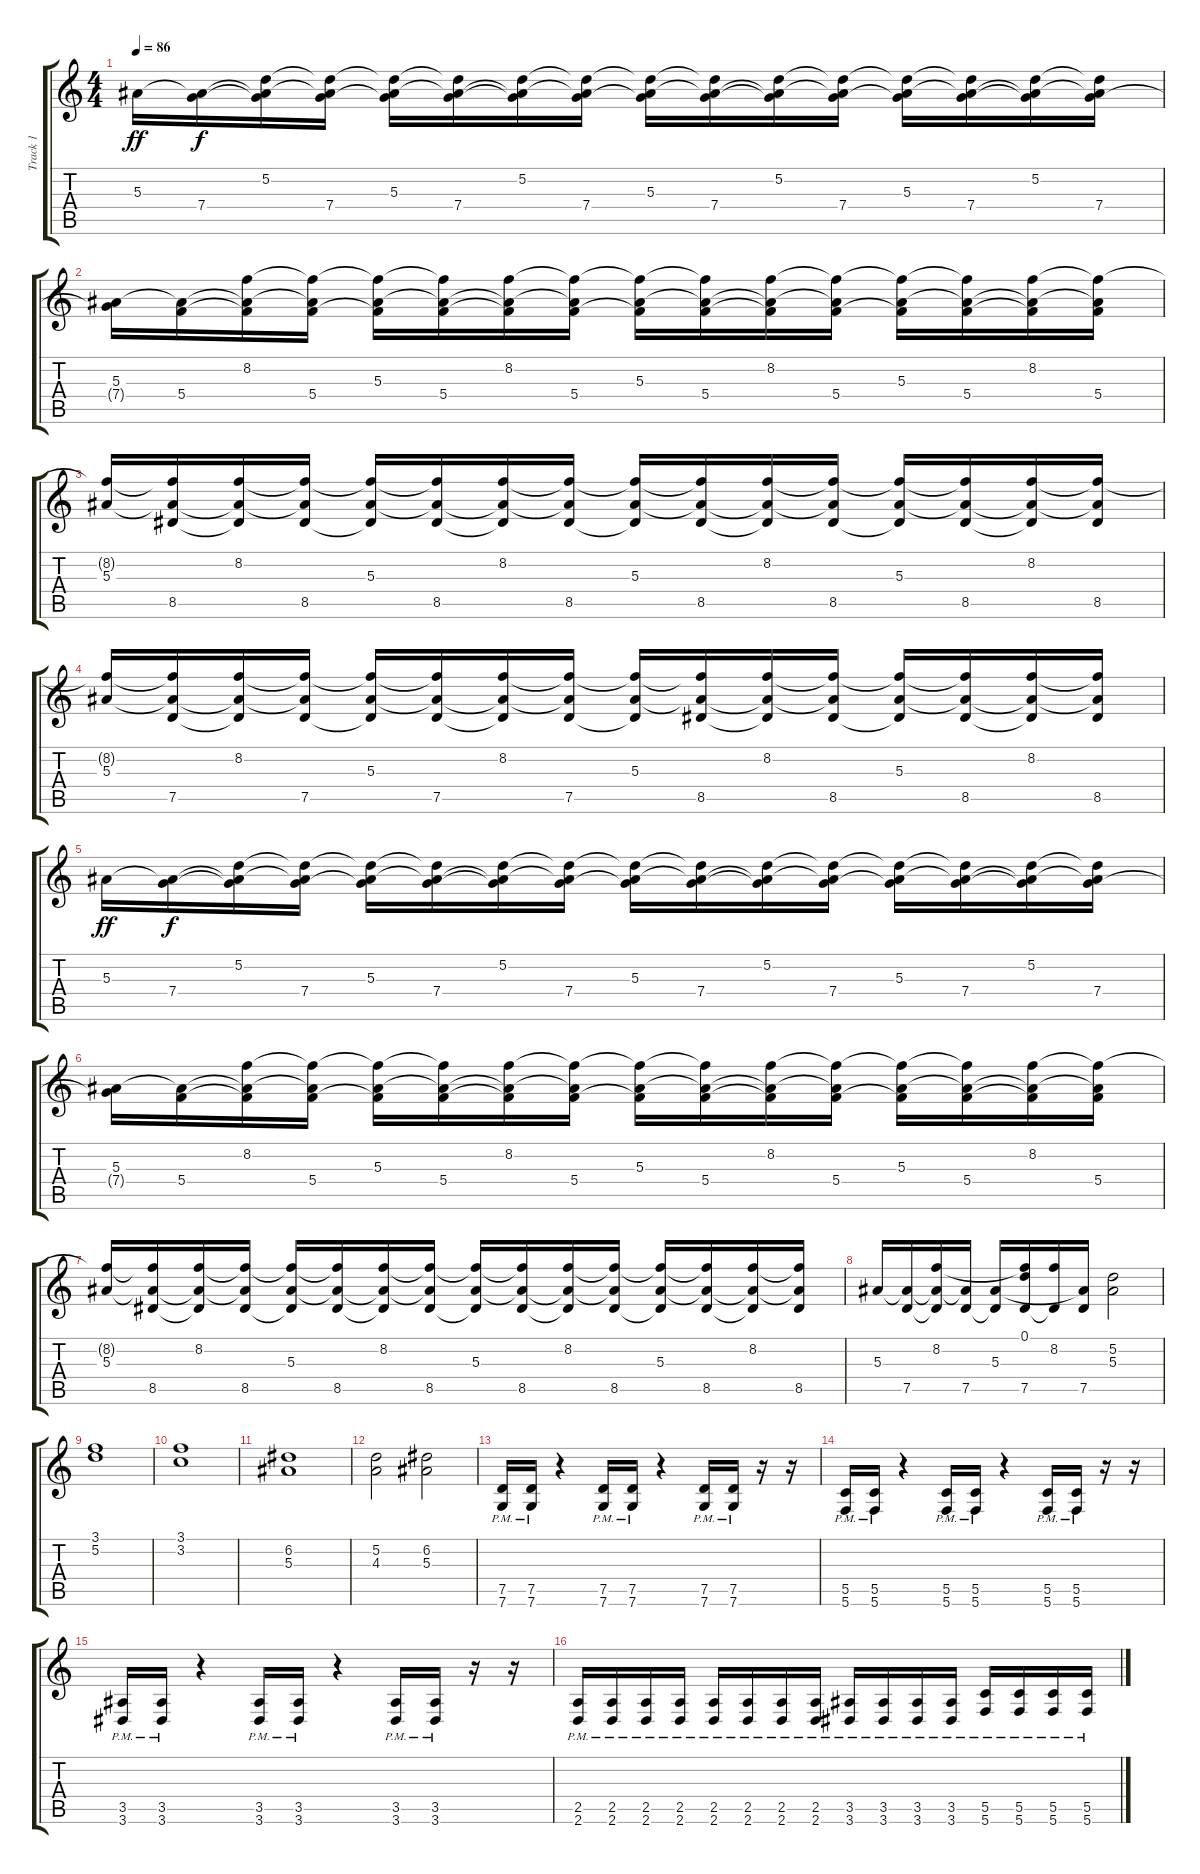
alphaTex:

\track ("Track 1" "Track 1") {instrument overdrivenguitar}
\staff {score tabs}
\tuning (D4 A3 F3 C3 G2 C2) {hide}
\ts (4 4)
\tempo 86
\clef g2
\ks c
5.3.16{dy ff instrument overdrivenguitar} (5.3{t} 7.4).16{dy f} (5.2 5.3{t} 7.4{t}).16 (5.2{t} 5.3{t} 7.4).16 (5.2{t} 5.3 7.4{t}).16 (5.2{t} 5.3{t} 7.4).16 (5.2 5.3{t} 7.4{t}).16 (5.2{t} 5.3{t} 7.4).16 (5.2{t} 5.3 7.4{t}).16 (5.2{t} 5.3{t} 7.4).16 (5.2 5.3{t} 7.4{t}).16 (5.2{t} 5.3{t} 7.4).16 (5.2{t} 5.3 7.4{t}).16 (5.2{t} 5.3{t} 7.4).16 (5.2 5.3{t} 7.4{t}).16 (5.2{t} 5.3{t} 7.4).16 |
(5.3 7.4{t}).16 (5.3{t} 5.4).16 (8.2 5.3{t} 5.4{t}).16 (8.2{t} 5.3{t} 5.4).16 (8.2{t} 5.3 5.4{t}).16 (8.2{t} 5.3{t} 5.4).16 (8.2 5.3{t} 5.4{t}).16 (8.2{t} 5.3{t} 5.4).16 (8.2{t} 5.3 5.4{t}).16 (8.2{t} 5.3{t} 5.4).16 (8.2 5.3{t} 5.4{t}).16 (8.2{t} 5.3{t} 5.4).16 (8.2{t} 5.3 5.4{t}).16 (8.2{t} 5.3{t} 5.4).16 (8.2 5.3{t} 5.4{t}).16 (8.2{t} 5.3{t} 5.4).16 |
(8.2{t} 5.3).16 (8.2{t} 5.3{t} 8.5).16 (8.2 5.3{t} 8.5{t}).16 (8.2{t} 5.3{t} 8.5).16 (8.2{t} 5.3 8.5{t}).16 (8.2{t} 5.3{t} 8.5).16 (8.2 5.3{t} 8.5{t}).16 (8.2{t} 5.3{t} 8.5).16 (8.2{t} 5.3 8.5{t}).16 (8.2{t} 5.3{t} 8.5).16 (8.2 5.3{t} 8.5{t}).16 (8.2{t} 5.3{t} 8.5).16 (8.2{t} 5.3 8.5{t}).16 (8.2{t} 5.3{t} 8.5).16 (8.2 5.3{t} 8.5{t}).16 (8.2{t} 5.3{t} 8.5).16 |
(8.2{t} 5.3).16 (8.2{t} 5.3{t} 7.5).16 (8.2 5.3{t} 7.5{t}).16 (8.2{t} 5.3{t} 7.5).16 (8.2{t} 5.3 7.5{t}).16 (8.2{t} 5.3{t} 7.5).16 (8.2 5.3{t} 7.5{t}).16 (8.2{t} 5.3{t} 7.5).16 (8.2{t} 5.3 7.5{t}).16 (8.2{t} 5.3{t} 8.5).16 (8.2 5.3{t} 8.5{t}).16 (8.2{t} 5.3{t} 8.5).16 (8.2{t} 5.3 8.5{t}).16 (8.2{t} 5.3{t} 8.5).16 (8.2 5.3{t} 8.5{t}).16 (8.2{t} 5.3{t} 8.5).16 |
5.3.16{dy ff} (5.3{t} 7.4).16{dy f} (5.2 5.3{t} 7.4{t}).16 (5.2{t} 5.3{t} 7.4).16 (5.2{t} 5.3 7.4{t}).16 (5.2{t} 5.3{t} 7.4).16 (5.2 5.3{t} 7.4{t}).16 (5.2{t} 5.3{t} 7.4).16 (5.2{t} 5.3 7.4{t}).16 (5.2{t} 5.3{t} 7.4).16 (5.2 5.3{t} 7.4{t}).16 (5.2{t} 5.3{t} 7.4).16 (5.2{t} 5.3 7.4{t}).16 (5.2{t} 5.3{t} 7.4).16 (5.2 5.3{t} 7.4{t}).16 (5.2{t} 5.3{t} 7.4).16 |
(5.3 7.4{t}).16 (5.3{t} 5.4).16 (8.2 5.3{t} 5.4{t}).16 (8.2{t} 5.3{t} 5.4).16 (8.2{t} 5.3 5.4{t}).16 (8.2{t} 5.3{t} 5.4).16 (8.2 5.3{t} 5.4{t}).16 (8.2{t} 5.3{t} 5.4).16 (8.2{t} 5.3 5.4{t}).16 (8.2{t} 5.3{t} 5.4).16 (8.2 5.3{t} 5.4{t}).16 (8.2{t} 5.3{t} 5.4).16 (8.2{t} 5.3 5.4{t}).16 (8.2{t} 5.3{t} 5.4).16 (8.2 5.3{t} 5.4{t}).16 (8.2{t} 5.3{t} 5.4).16 |
(8.2{t} 5.3).16 (8.2{t} 5.3{t} 8.5).16 (8.2 5.3{t} 8.5{t}).16 (8.2{t} 5.3{t} 8.5).16 (8.2{t} 5.3 8.5{t}).16 (8.2{t} 5.3{t} 8.5).16 (8.2 5.3{t} 8.5{t}).16 (8.2{t} 5.3{t} 8.5).16 (8.2{t} 5.3 8.5{t}).16 (8.2{t} 5.3{t} 8.5).16 (8.2 5.3{t} 8.5{t}).16 (8.2{t} 5.3{t} 8.5).16 (8.2{t} 5.3 8.5{t}).16 (8.2{t} 5.3{t} 8.5).16 (8.2 5.3{t} 8.5{t}).16 (8.2{t} 5.3{t} 8.5).16 |
5.3.16 (5.3{t} 7.5).16 (8.2 5.3{t} 7.5{t}).16 (5.3{t} 7.5).16 (5.3 7.5{t}).16 (0.1 8.2{t} 7.5).16 (8.2 7.5{t}).16 (5.3{t} 7.5).16 (5.2 5.3).2 |
(3.1 5.2).1{instrument electricguitarclean} |
(3.1 3.2).1 |
(6.2 5.3).1 |
(5.2 4.3).2 (6.2 5.3).2 |
(7.5{pm} 7.6{pm}).16{instrument overdrivenguitar} (7.5{pm} 7.6{pm}).16 r.4 (7.5{pm} 7.6{pm}).16 (7.5{pm} 7.6{pm}).16 r.4 (7.5{pm} 7.6{pm}).16 (7.5{pm} 7.6{pm}).16 r.16 r.16 |
(5.5{pm} 5.6{pm}).16 (5.5{pm} 5.6{pm}).16 r.4 (5.5{pm} 5.6{pm}).16 (5.5{pm} 5.6{pm}).16 r.4 (5.5{pm} 5.6{pm}).16 (5.5{pm} 5.6{pm}).16 r.16 r.16 |
(3.5{pm} 3.6{pm}).16 (3.5{pm} 3.6{pm}).16 r.4 (3.5{pm} 3.6{pm}).16 (3.5{pm} 3.6{pm}).16 r.4 (3.5{pm} 3.6{pm}).16 (3.5{pm} 3.6{pm}).16 r.16 r.16 |
(2.5{pm} 2.6{pm}).16 (2.5{pm} 2.6{pm}).16 (2.5{pm} 2.6{pm}).16 (2.5{pm} 2.6{pm}).16 (2.5{pm} 2.6{pm}).16 (2.5{pm} 2.6{pm}).16 (2.5{pm} 2.6{pm}).16 (2.5{pm} 2.6{pm}).16 (3.5{pm} 3.6{pm}).16 (3.5{pm} 3.6{pm}).16 (3.5{pm} 3.6{pm}).16 (3.5{pm} 3.6{pm}).16 (5.5{pm} 5.6{pm}).16 (5.5{pm} 5.6{pm}).16 (5.5{pm} 5.6{pm}).16 (5.5{pm} 5.6{pm}).16
